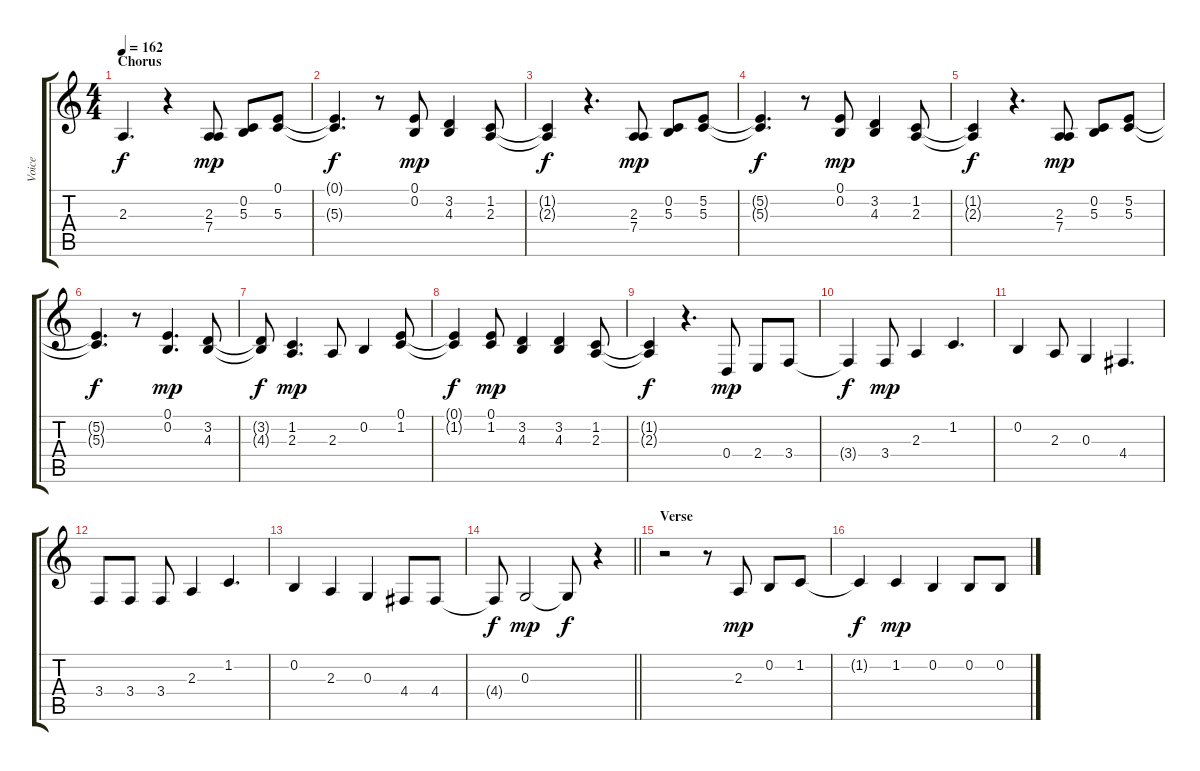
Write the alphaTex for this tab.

\track ("Voice" "Voice") {instrument altosax}
\staff {score tabs}
\tuning (E4 B3 G3 D3 A2 E2) {hide}
\ts (4 4)
\section ("" "Chorus")
\tempo 162
\clef g2
\ks c
2.3{t}.4{d dy f} r.4 (2.3 7.4).8{dy mp} (0.2 5.3).8 (0.1 5.3).8 |
(0.1{t} 5.3{t}).4{d dy f} r.8 (0.1 0.2).8{dy mp} (3.2 4.3).4 (1.2 2.3).8 |
(1.2{t} 2.3{t}).4{dy f} r.4{d} (2.3 7.4).8{dy mp} (0.2 5.3).8 (5.2 5.3).8 |
(5.2{t} 5.3{t}).4{d dy f} r.8 (0.1 0.2).8{dy mp} (3.2 4.3).4 (1.2 2.3).8 |
(1.2{t} 2.3{t}).4{dy f} r.4{d} (2.3 7.4).8{dy mp} (0.2 5.3).8 (5.2 5.3).8 |
(5.2{t} 5.3{t}).4{d dy f} r.8 (0.1 0.2).4{d dy mp} (3.2 4.3).8 |
(3.2{t} 4.3{t}).8{dy f} (1.2 2.3).4{d dy mp} 2.3.8 0.2.4 (0.1 1.2).8 |
(0.1{t} 1.2{t}).4{dy f} (0.1 1.2).8{dy mp} (3.2 4.3).4 (3.2 4.3).4 (1.2 2.3).8 |
(1.2{t} 2.3{t}).4{dy f} r.4{d} 0.4.8{dy mp} 2.4.8 3.4.8 |
3.4{t}.4{dy f} 3.4.8{dy mp} 2.3.4 1.2.4{d} |
0.2.4 2.3.8 0.3.4 4.4.4{d} |
3.4.8 3.4.8 3.4.8 2.3.4 1.2.4{d} |
0.2.4 2.3.4 0.3.4 4.4.8 4.4.8 |
\barLineRight lightlight
4.4{t}.8{dy f} 0.3.2{dy mp} 0.3{t}.8{dy f} r.4 |
\section ("" "Verse")
r.2 r.8 2.3.8{dy mp} 0.2.8 1.2.8 |
1.2{t}.4{dy f} 1.2.4{dy mp} 0.2.4 0.2.8 0.2.8
